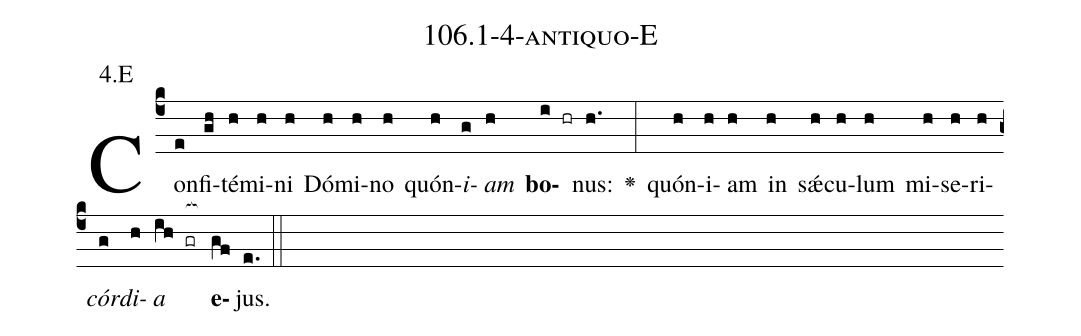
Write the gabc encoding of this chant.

name: 106.1-4-antiquo-E;
annotation: 4.E;
%%
(c4)Con(e)fi(gh)té(h)mi(h)ni(h) Dó(h)mi(h)no(h) quón(h)<i>i</i>(g)<i>am</i>(h) <b>bo</b>(i hr)nus:(h.) <v>\greheightstar</v>(:) quón(h)i(h)am(h) in(h) sǽ(h)cu(h)lum(h) mi(h)se(h)ri(h)<i>cór</i>(g)<i>di</i>(h)<i>a</i>(ih gr[ocb:1{]) <b>e</b>(gf[ocb:0}])jus.(e.) (::)


%E(h) u(g) o(h) u(ih) a(gf) e.(e.) (::)
